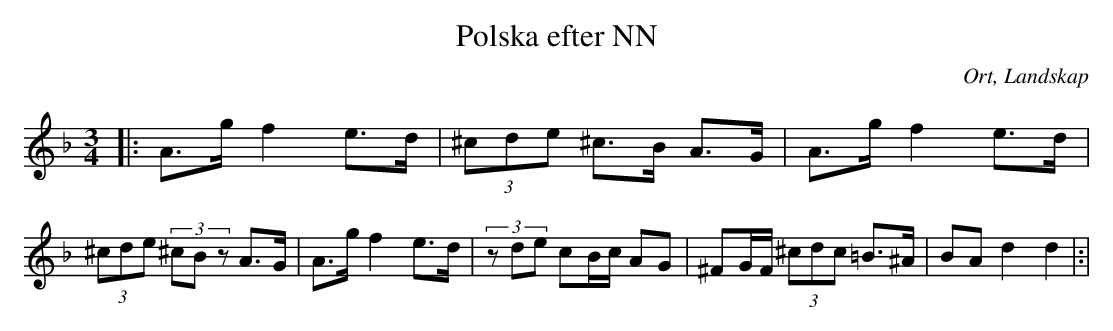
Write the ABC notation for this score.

X:1
T:Polska efter NN
O:Ort, Landskap
M:3/4
L:1/8
K:Dm
|: A>g f2 e>d|(3^cde ^c>B A>G|A>g f2 e>d|(3^cde (3^cBz A>G|A>g f2 e>d|(3zde cB/c/ AG|^FG/F/ (3^cdc =B>^A |BA d2 d2|:|
